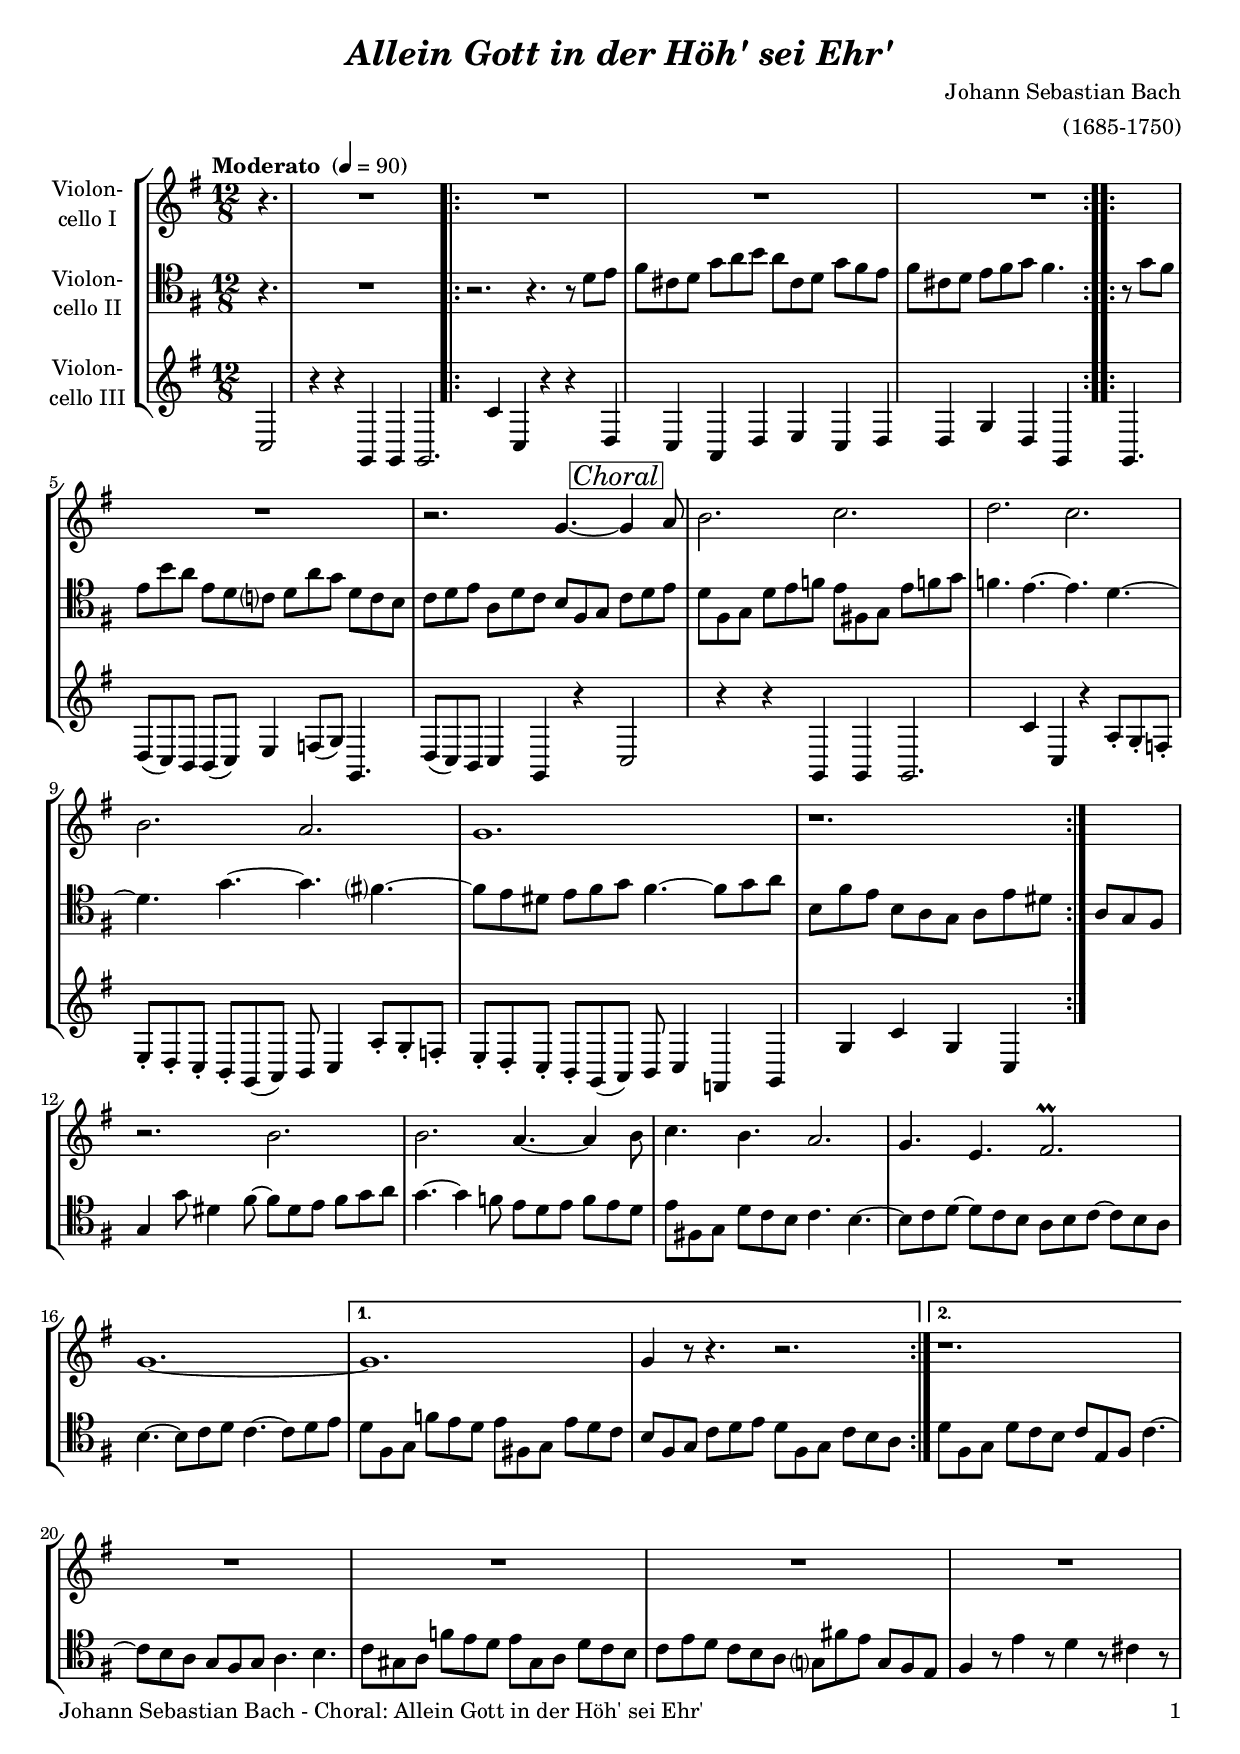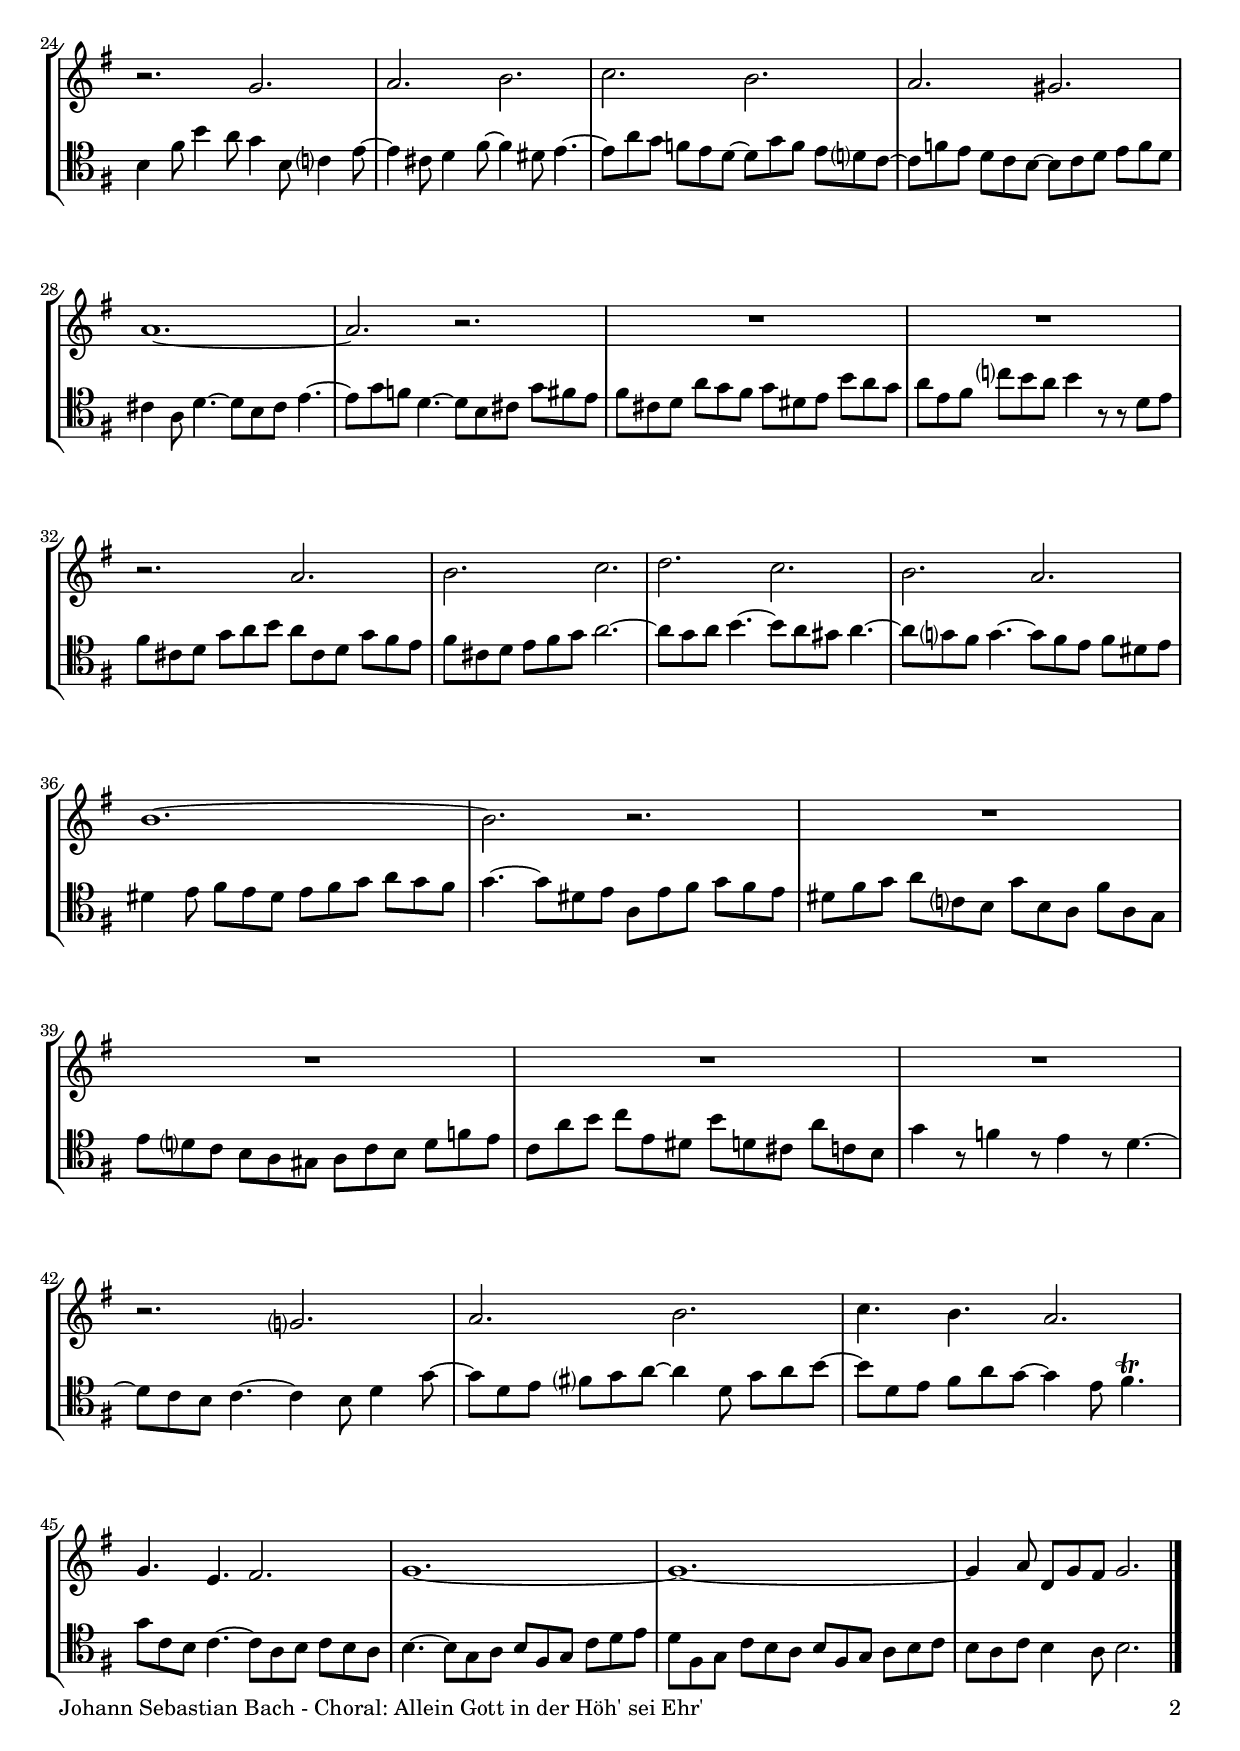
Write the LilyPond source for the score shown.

\version "2.18.2"
\include "deutsch.ly"

#(set-global-staff-size 19)

\header {
  title     = \markup \bold \italic "Allein Gott in der Höh' sei Ehr'"
  composer  = "Johann Sebastian Bach"
  arranger  = "(1685-1750)"
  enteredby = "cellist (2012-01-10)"
}

voiceconsts = {
  \key g \major
  \time 12/8
% \numericTimeSignature
  \tempo "Moderato " 4=90
}

miba = "cello"

cho = \mark \markup \box \italic "Choral"

va = \relative c'' {
  \voiceconsts
  \clef "treble"

  \partial 4. r4.
  R8*12
  \repeat volta 2 {
    R1.*4
    r2. g4.~ \cho g4 a8

    h2. c
    d c
    h a

    g1.
    r
    r2. h

    h a4.~ a4 h8
    c4. h a2.
    g4. e fis2.\prall

    g1.~
  }
  \alternative {
    { g | g4 r8 r4. r2. }
    { r1. }
  }

  R1.*4 r2. g
  a h
  c h
  a gis

  a1.~
  a2. r
  R1.*2

  r2. a
  h c

  d c
  h a
  h1.~

  h2. r
  R1.*4
  r2. g?

  a h
  c4. h a2.
  g4. e fis2.

  g1.~
  g~
  g4 a8 d, g fis g2. \bar "|." 
}
   

vb = \relative c' {
  \voiceconsts
  \clef "tenor"

  \partial 4. r4.
  R8*12
  \repeat volta 2 {
    r2. r4. r8 d e
    fis cis d g a h a cis, d g fis e

    fis cis d e fis g fis4. r8 g fis
    e h' a e d c? d a' g d c h
    c d e a, d c h fis g c d e

    d fis, g d' e f e fis,! g e' f! g
    f4. e~ e d~
    d g~ g fis?~

    fis8 e dis e fis g fis4.~ fis8 g a
    h, fis' e h a g a e' dis a g fis
    g4 g'8 dis4 fis8~ fis dis e fis g a

    g4.~ g4 f8 e d e f e d
    e fis,! g d' c h c4. h~
    h8 c d~ d c h a h c~ c h a

    h4.~ h8 c d c4.~ c8 d e
  }
  \alternative {
    { d fis, g f' e d e fis,! g e' d c | h fis g c d e d fis, g c h a }
    { d fis, g d' c h c e, fis c'4.~ }
  }
  c8 h a g fis g a4. h
  c8 gis a f' e d e gis, a d c h

  c e d c h a g? fis'! e g, fis e
  fis4 r8 e'4 r8 d4 r8 cis4 r8
  h4 fis'8 h4 a8 g4 h,8 c?4 e8~

  e4 cis8 d4 fis8~ fis4 dis8 e4.~
  e8 a g f e d~ d g f e d? c~
  c f e d c h~ h c d e f d

  cis4 a8 d4.~ d8 h cis e4.~
  e8 g f d4.~ d8 h cis g' fis e
  fis cis d a' g fis g dis e h' a g

  a e fis c'? h a h4 r8 r d, e
  fis cis d g a h a cis, d g fis e
  fis cis d e fis g a2.~

  a8 g a h4.~ h8 a gis a4.~
  a8 g? fis g4.~ g8 fis e fis dis e
  dis4 e8 fis e dis e fis g a g fis

  g4.~ g8 dis e a, e' fis g fis e
  dis fis g a c,? h g' h, a fis' a, g
  e' d? c h a gis a c h d f e

  c a' h c e, dis h' d, cis a' c, h
  g'4 r8 f4 r8 e4 r8 d4.~
  d8 c h c4.~ c4 h8 d4 g8~

  g d e fis? g a~ a4 d,8 g a h~
  h d, e fis a g~ g4 e8 fis4.\trill
  g8 c, h c4.~ c8 a h c h a

  h4.~ h8 g a h fis g c d e
  d fis, g c h a h fis g a h c
  h a c h4 a8 h2. \bar "|."
}

\include "v3.ily"

music = \new StaffGroup <<
      \new Staff {
        \set Staff.midiInstrument = \miba
        \set Staff.instrumentName = \markup \center-column { "Violon-" "cello I" }
        \transpose c c { \va }
      }

      \new Staff {
        \set Staff.midiInstrument = \miba
        \set Staff.instrumentName = \markup \center-column { "Violon-" "cello II" }
        \transpose c c { \vb }
      }

      \new Staff {
        \set Staff.midiInstrument = \miba
        \set Staff.instrumentName = \markup \center-column { "Violon-" "cello III" }
        \transpose c c { \vc }
      }
>>

\book {
   \paper {
    print-page-number = ##t
    print-first-page-number = ##t
    ragged-last-bottom = ##f
    oddHeaderMarkup = \markup \null
    evenHeaderMarkup = \markup \null
    oddFooterMarkup = \markup {
      \fill-line {
        \on-the-fly #print-page-number-check-first
        "Johann Sebastian Bach - Choral: Allein Gott in der Höh' sei Ehr'" \fromproperty #'page:page-number-string
      }
    }
    evenFooterMarkup = \oddFooterMarkup
  } \score {
    \music
    \layout {}
  }

  \score {
    \unfoldRepeats \music

    \midi {
      \context {
        \Score
      }
    }
  }
}